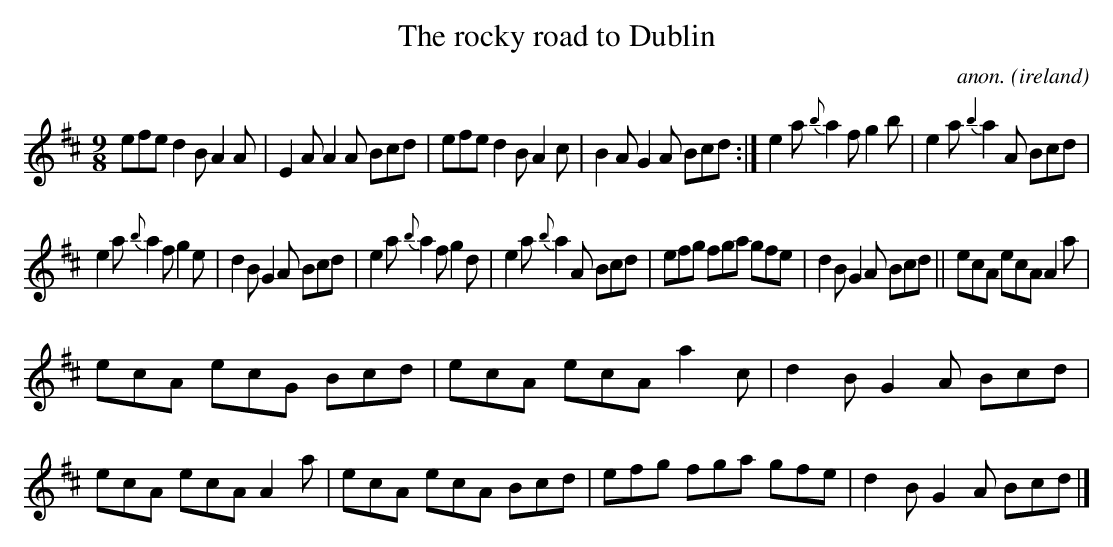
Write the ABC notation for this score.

X:1
T:The rocky road to Dublin
O:ireland
C:anon.
M:9/8
L:1/8
K:D
efe d2B A2A|E2A A2A Bcd|efe d2B A2c|B2A G2A Bcd:|e2a {b}a2f g2b|e2a {b2}a2A Bcd|
e2a {b}a2f g2e|d2B G2A Bcd|e2a {b}a2f g2d|e2a {b}a2A Bcd|efg fga gfe|d2B G2A Bcd||ecA ecA A2a|
ecA ecG Bcd|ecA ecA a2c|d2B G2A Bcd|ecA ecA A2a|ecA ecA Bcd|efg fga gfe|d2B G2A Bcd|]
